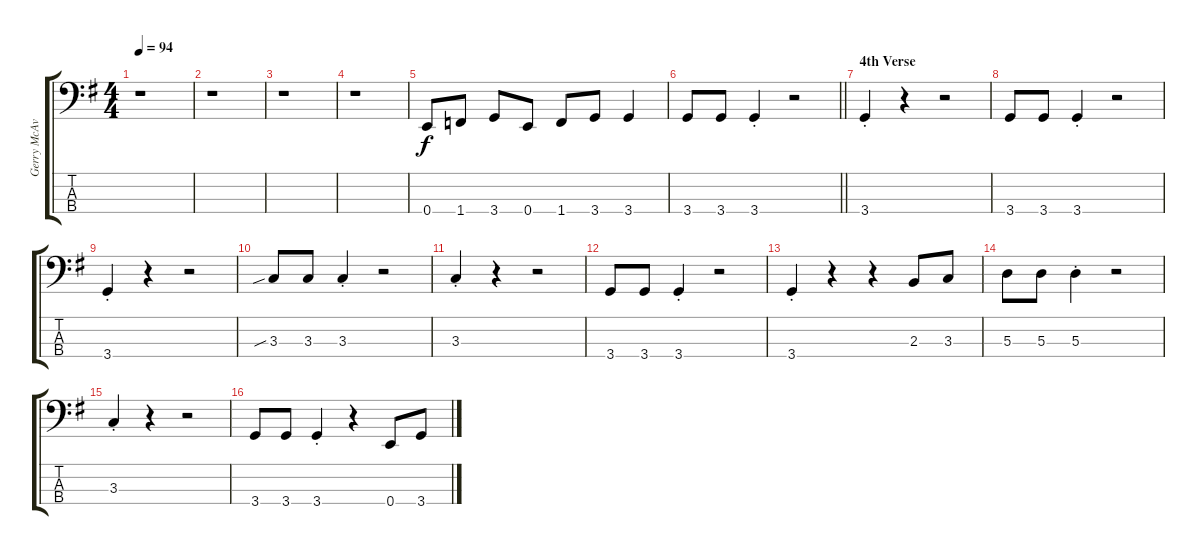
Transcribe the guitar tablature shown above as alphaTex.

\track ("Gerry McAvoy - Bass" "Gerry McAv") {instrument electricbasspick}
\staff {score tabs}
\tuning (G2 D2 A1 E1) {hide}
\ts (4 4)
\tempo 94
\clef f4
\ks g
r.1{dy ff} |
r.1 |
r.1 |
r.1 |
0.4.8{dy f} 1.4.8 3.4.8 0.4.8 1.4.8 3.4.8 3.4.4 |
\barLineRight lightlight
3.4.8 3.4.8 3.4{st}.4 r.2 |
\section ("" "4th Verse")
3.4{st}.4 r.4 r.2 |
3.4.8 3.4.8 3.4{st}.4 r.2 |
3.4{st}.4 r.4 r.2 |
3.3{sib}.8 3.3.8 3.3{st}.4 r.2 |
3.3{st}.4 r.4 r.2 |
3.4.8 3.4.8 3.4{st}.4 r.2 |
3.4{st}.4 r.4 r.4 2.3.8 3.3.8 |
5.3.8 5.3.8 5.3{st}.4 r.2 |
3.3{st}.4 r.4 r.2 |
3.4.8 3.4.8 3.4{st}.4 r.4 0.4.8 3.4.8
